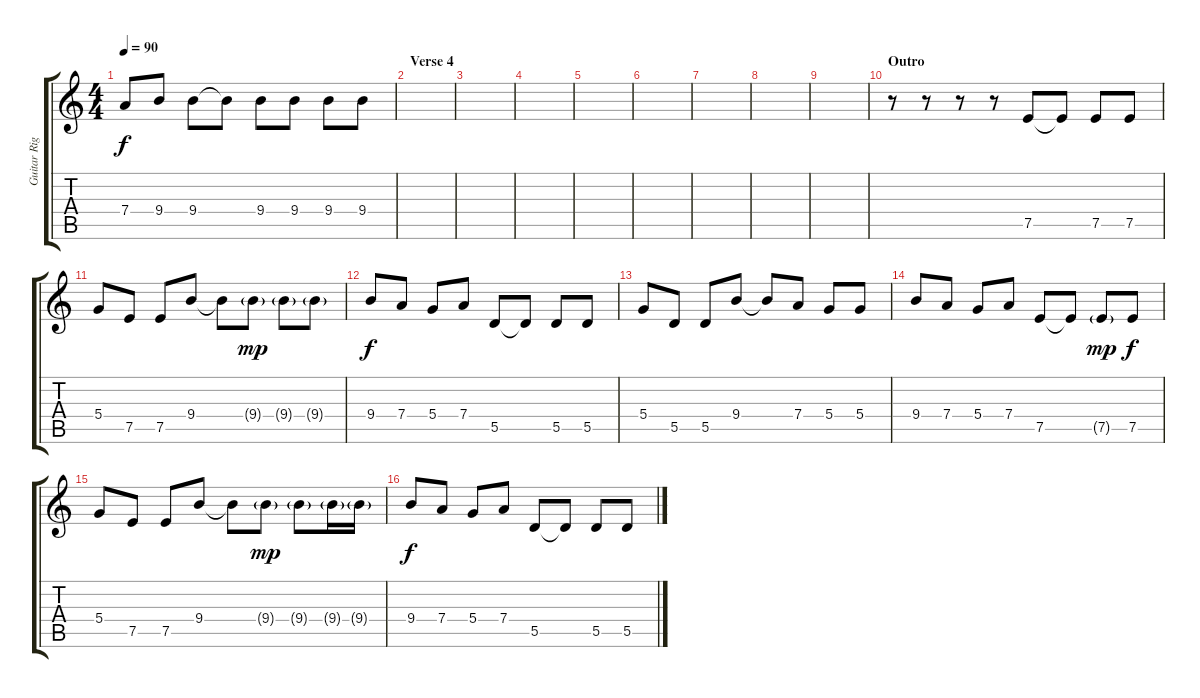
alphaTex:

\track ("Guitar Right" "Guitar Rig") {instrument acousticguitarsteel}
\staff {score tabs}
\tuning (E4 B3 G3 D3 A2 E2) {hide}
\ts (4 4)
\tempo 90
\clef g2
\ks c
7.4{t}.8{dy f} 9.4.8 9.4.8 9.4{t}.8 9.4.8 9.4.8 9.4.8 9.4.8 |
\section ("" "Verse 4")
|
|
|
|
|
|
|
|
\section ("" "Outro")
r.8 r.8 r.8 r.8 7.5.8 7.5{t}.8 7.5.8 7.5.8 |
5.4.8 7.5.8 7.5.8 9.4.8 9.4{t}.8 9.4{g}.8{dy mp} 9.4{g}.8 9.4{g}.8 |
9.4.8{dy f} 7.4.8 5.4.8 7.4.8 5.5.8 5.5{t}.8 5.5.8 5.5.8 |
5.4.8 5.5.8 5.5.8 9.4.8 9.4{t}.8 7.4.8 5.4.8 5.4.8 |
9.4.8 7.4.8 5.4.8 7.4.8 7.5.8 7.5{t}.8 7.5{g}.8{dy mp} 7.5.8{dy f} |
5.4.8 7.5.8 7.5.8 9.4.8 9.4{t}.8 9.4{g}.8{dy mp} 9.4{g}.8 9.4{g}.16 9.4{g}.16 |
9.4.8{dy f} 7.4.8 5.4.8 7.4.8 5.5.8 5.5{t}.8 5.5.8 5.5.8
